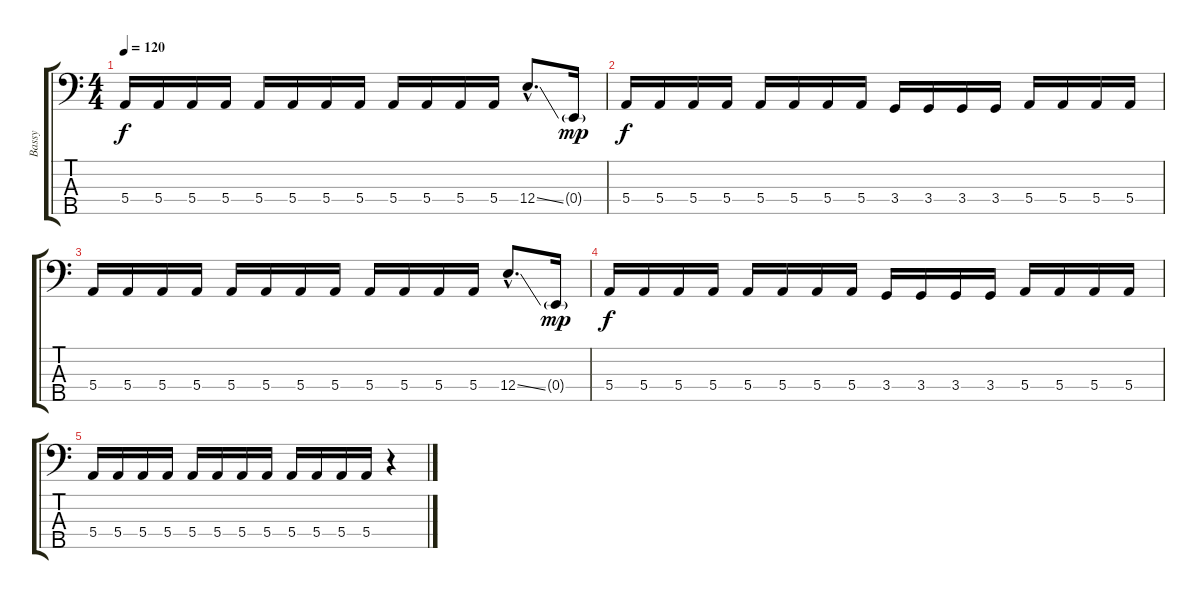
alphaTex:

\track ("Bassy" "Bassy") {instrument electricbassfinger}
\staff {score tabs}
\tuning (G2 D2 A1 E1 B0) {hide}
\ts (4 4)
\tempo 120
\clef f4
\ks c
5.4.16{dy f} 5.4.16 5.4.16 5.4.16 5.4.16 5.4.16 5.4.16 5.4.16 5.4.16 5.4.16 5.4.16 5.4.16 12.4{ss hac}.8{d} 0.4{g}.16{dy mp} |
5.4.16{dy f} 5.4.16 5.4.16 5.4.16 5.4.16 5.4.16 5.4.16 5.4.16 3.4.16 3.4.16 3.4.16 3.4.16 5.4.16 5.4.16 5.4.16 5.4.16 |
5.4.16 5.4.16 5.4.16 5.4.16 5.4.16 5.4.16 5.4.16 5.4.16 5.4.16 5.4.16 5.4.16 5.4.16 12.4{ss hac}.8{d} 0.4{g}.16{dy mp} |
5.4.16{dy f} 5.4.16 5.4.16 5.4.16 5.4.16 5.4.16 5.4.16 5.4.16 3.4.16 3.4.16 3.4.16 3.4.16 5.4.16 5.4.16 5.4.16 5.4.16 |
5.4.16 5.4.16 5.4.16 5.4.16 5.4.16 5.4.16 5.4.16 5.4.16 5.4.16 5.4.16 5.4.16 5.4.16 r.4
